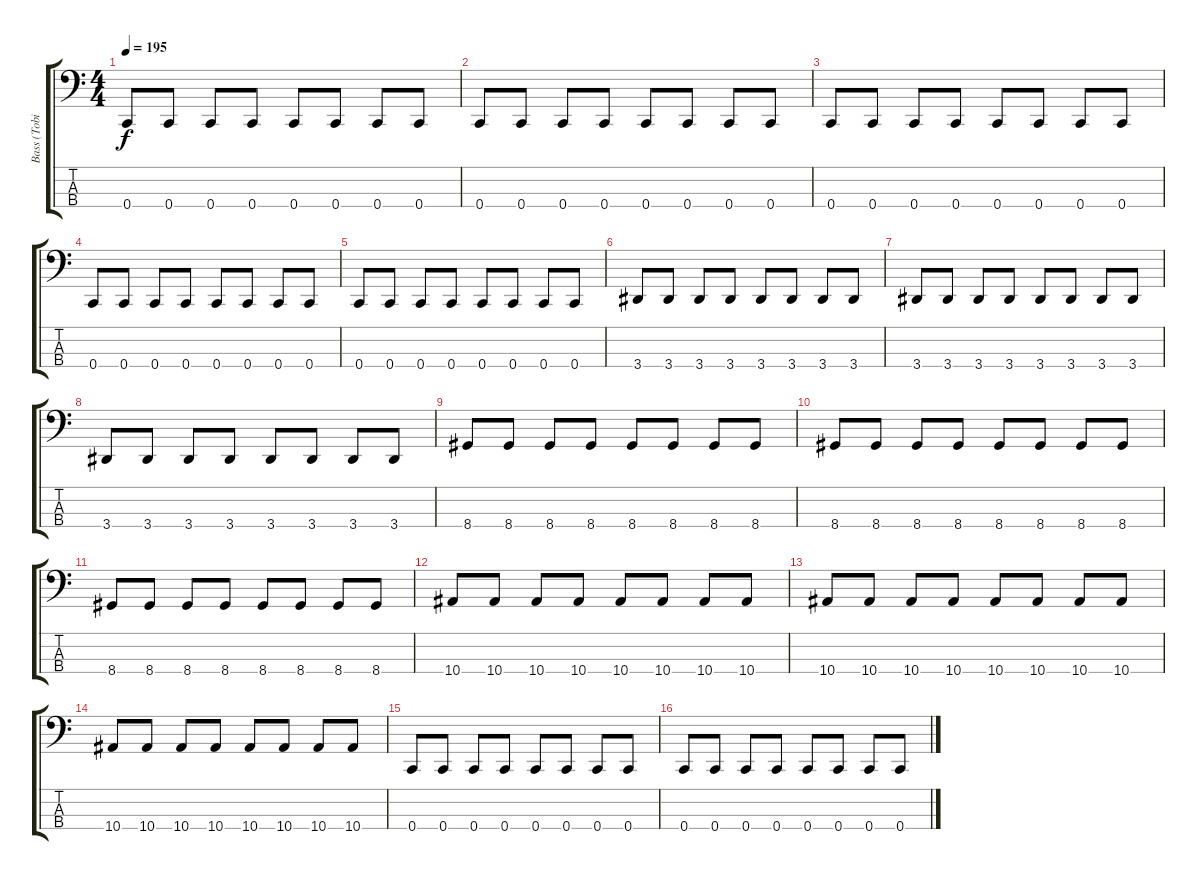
\track ("Bass (Tobi)" "Bass (Tobi") {instrument electricbassfinger}
\staff {score tabs}
\tuning (F2 C2 G1 C1) {hide}
\ts (4 4)
\tempo 195
\clef f4
\ks c
0.4.8{dy f} 0.4.8 0.4.8 0.4.8 0.4.8 0.4.8 0.4.8 0.4.8 |
0.4.8 0.4.8 0.4.8 0.4.8 0.4.8 0.4.8 0.4.8 0.4.8 |
0.4.8 0.4.8 0.4.8 0.4.8 0.4.8 0.4.8 0.4.8 0.4.8 |
0.4.8 0.4.8 0.4.8 0.4.8 0.4.8 0.4.8 0.4.8 0.4.8 |
0.4.8 0.4.8 0.4.8 0.4.8 0.4.8 0.4.8 0.4.8 0.4.8 |
3.4.8 3.4.8 3.4.8 3.4.8 3.4.8 3.4.8 3.4.8 3.4.8 |
3.4.8 3.4.8 3.4.8 3.4.8 3.4.8 3.4.8 3.4.8 3.4.8 |
3.4.8 3.4.8 3.4.8 3.4.8 3.4.8 3.4.8 3.4.8 3.4.8 |
8.4.8 8.4.8 8.4.8 8.4.8 8.4.8 8.4.8 8.4.8 8.4.8 |
8.4.8 8.4.8 8.4.8 8.4.8 8.4.8 8.4.8 8.4.8 8.4.8 |
8.4.8 8.4.8 8.4.8 8.4.8 8.4.8 8.4.8 8.4.8 8.4.8 |
10.4.8 10.4.8 10.4.8 10.4.8 10.4.8 10.4.8 10.4.8 10.4.8 |
10.4.8 10.4.8 10.4.8 10.4.8 10.4.8 10.4.8 10.4.8 10.4.8 |
10.4.8 10.4.8 10.4.8 10.4.8 10.4.8 10.4.8 10.4.8 10.4.8 |
0.4.8 0.4.8 0.4.8 0.4.8 0.4.8 0.4.8 0.4.8 0.4.8 |
0.4.8 0.4.8 0.4.8 0.4.8 0.4.8 0.4.8 0.4.8 0.4.8
